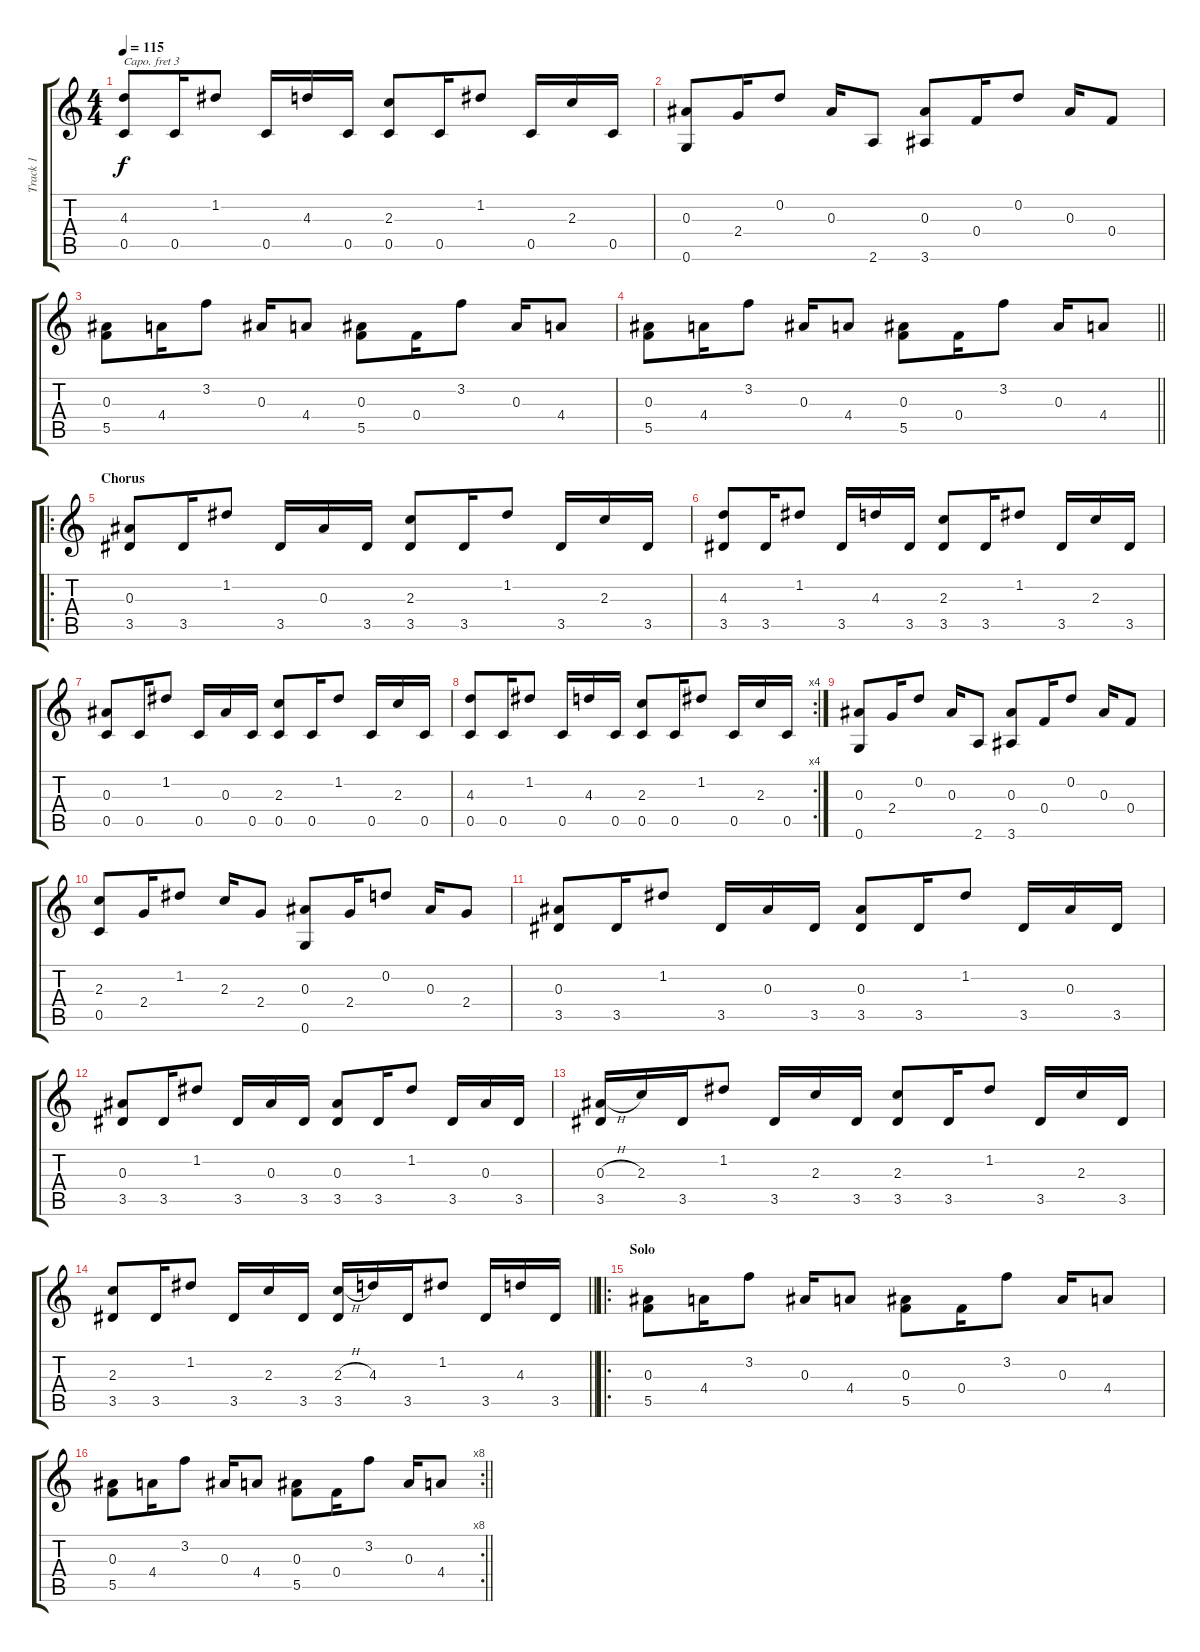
\track ("Track 1" "Track 1") {instrument acousticguitarsteel}
\staff {score tabs}
\capo 3
\tuning (E4 B3 G3 D3 A2 E2) {hide}
\ts (4 4)
\tempo 115
\clef g2
\ks c
(4.3 0.5).8{dy f} 0.5.16 1.2.8 0.5.16 4.3.16 0.5.16 (2.3 0.5).8 0.5.16 1.2.8 0.5.16 2.3.16 0.5.16 |
(0.3 0.6).8 2.4.16 0.2.8 0.3.16 2.6.8 (0.3 3.6).8 0.4.16 0.2.8 0.3.16 0.4.8 |
(0.3 5.5).8 4.4.16 3.2.8 0.3.16 4.4.8 (0.3 5.5).8 0.4.16 3.2.8 0.3.16 4.4.8 |
\barLineRight lightlight
(0.3 5.5).8 4.4.16 3.2.8 0.3.16 4.4.8 (0.3 5.5).8 0.4.16 3.2.8 0.3.16 4.4.8 |
\ro
\section ("" "Chorus")
(0.3 3.5).8 3.5.16 1.2.8 3.5.16 0.3.16 3.5.16 (2.3 3.5).8 3.5.16 1.2.8 3.5.16 2.3.16 3.5.16 |
(4.3 3.5).8 3.5.16 1.2.8 3.5.16 4.3.16 3.5.16 (2.3 3.5).8 3.5.16 1.2.8 3.5.16 2.3.16 3.5.16 |
(0.3 0.5).8 0.5.16 1.2.8 0.5.16 0.3.16 0.5.16 (2.3 0.5).8 0.5.16 1.2.8 0.5.16 2.3.16 0.5.16 |
\rc 4
(4.3 0.5).8 0.5.16 1.2.8 0.5.16 4.3.16 0.5.16 (2.3 0.5).8 0.5.16 1.2.8 0.5.16 2.3.16 0.5.16 |
(0.3 0.6).8 2.4.16 0.2.8 0.3.16 2.6.8 (0.3 3.6).8 0.4.16 0.2.8 0.3.16 0.4.8 |
(2.3 0.5).8 2.4.16 1.2.8 2.3.16 2.4.8 (0.3 0.6).8 2.4.16 0.2.8 0.3.16 2.4.8 |
(0.3 3.5).8 3.5.16 1.2.8 3.5.16 0.3.16 3.5.16 (0.3 3.5).8 3.5.16 1.2.8 3.5.16 0.3.16 3.5.16 |
(0.3 3.5).8 3.5.16 1.2.8 3.5.16 0.3.16 3.5.16 (0.3 3.5).8 3.5.16 1.2.8 3.5.16 0.3.16 3.5.16 |
(0.3{h} 3.5).16 2.3.16 3.5.16 1.2.8 3.5.16 2.3.16 3.5.16 (2.3 3.5).8 3.5.16 1.2.8 3.5.16 2.3.16 3.5.16 |
\barLineRight lightlight
(2.3 3.5).8 3.5.16 1.2.8 3.5.16 2.3.16 3.5.16 (2.3{h} 3.5).16 4.3.16 3.5.16 1.2.8 3.5.16 4.3.16 3.5.16 |
\ro
\section ("" "Solo")
(0.3 5.5).8 4.4.16 3.2.8 0.3.16 4.4.8 (0.3 5.5).8 0.4.16 3.2.8 0.3.16 4.4.8 |
\rc 8
\barLineRight lightlight
(0.3 5.5).8 4.4.16 3.2.8 0.3.16 4.4.8 (0.3 5.5).8 0.4.16 3.2.8 0.3.16 4.4.8
